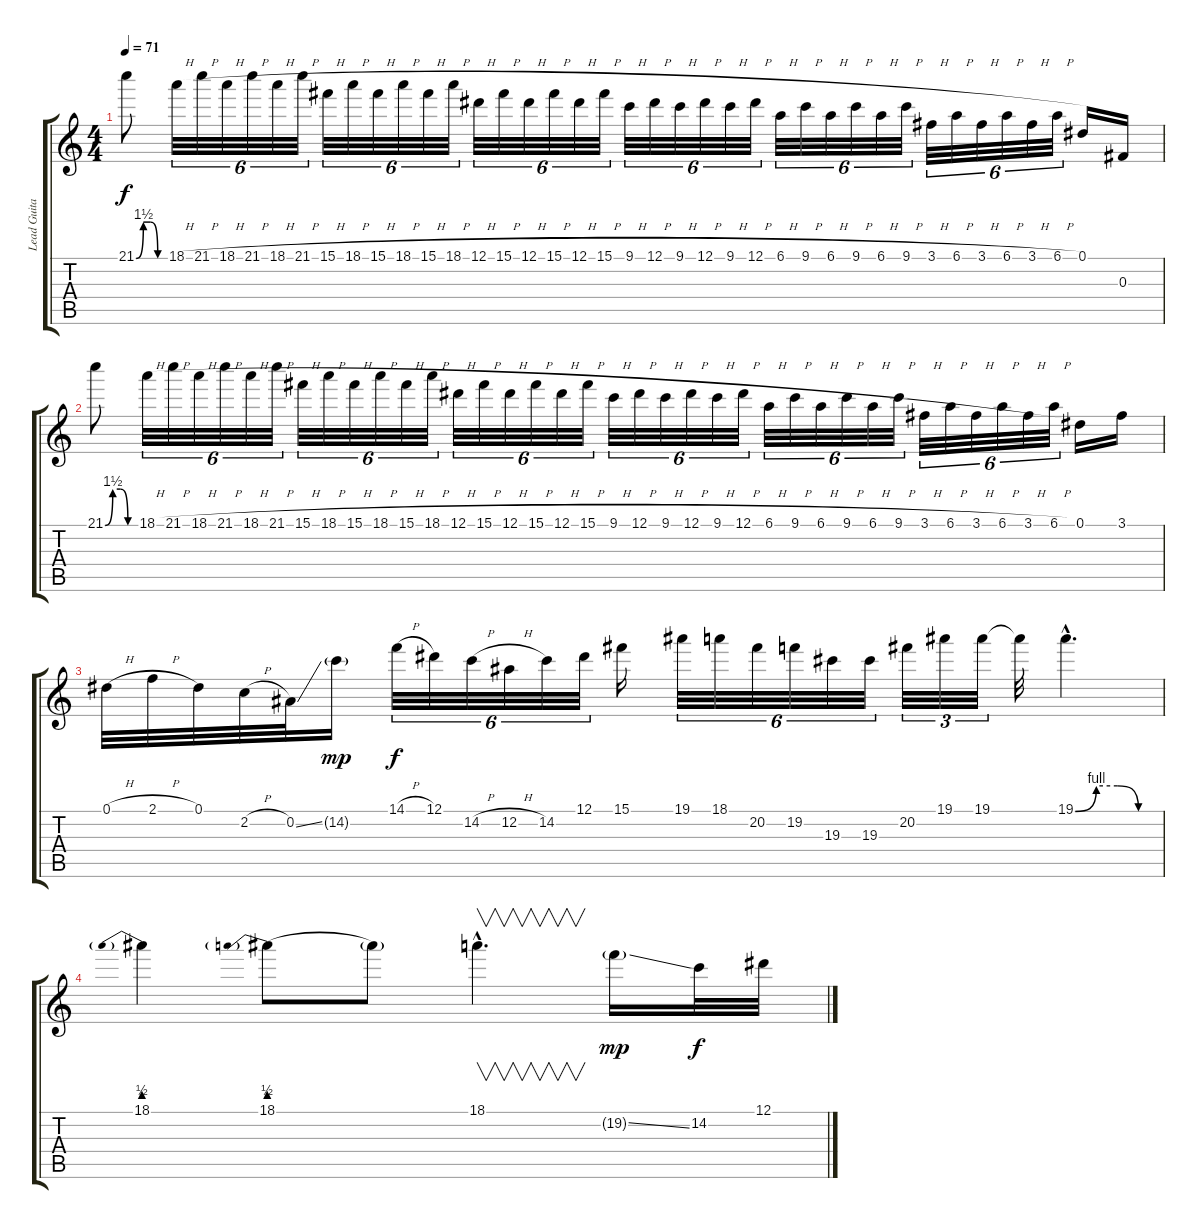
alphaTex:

\track ("Lead Guitar 1" "Lead Guita") {instrument overdrivenguitar}
\staff {score tabs}
\tuning (Eb4 Bb3 Gb3 Db3 Ab2 Eb2) {hide}
\ts (4 4)
\tempo 71
\clef g2
\ks c
21.1{be (custom 0 0 15 6 30 6 45 0 60 0)}.8{dy f} 18.1{h}.32{tu (6 4)} 21.1{h}.32{tu (6 4)} 18.1{h}.32{tu (6 4)} 21.1{h}.32{tu (6 4)} 18.1{h}.32{tu (6 4)} 21.1{h}.32{tu (6 4)} 15.1{h}.32{tu (6 4)} 18.1{h}.32{tu (6 4)} 15.1{h}.32{tu (6 4)} 18.1{h}.32{tu (6 4)} 15.1{h}.32{tu (6 4)} 18.1{h}.32{tu (6 4)} 12.1{h}.32{tu (6 4)} 15.1{h}.32{tu (6 4)} 12.1{h}.32{tu (6 4)} 15.1{h}.32{tu (6 4)} 12.1{h}.32{tu (6 4)} 15.1{h}.32{tu (6 4)} 9.1{h}.32{tu (6 4)} 12.1{h}.32{tu (6 4)} 9.1{h}.32{tu (6 4)} 12.1{h}.32{tu (6 4)} 9.1{h}.32{tu (6 4)} 12.1{h}.32{tu (6 4)} 6.1{h}.32{tu (6 4)} 9.1{h}.32{tu (6 4)} 6.1{h}.32{tu (6 4)} 9.1{h}.32{tu (6 4)} 6.1{h}.32{tu (6 4)} 9.1{h}.32{tu (6 4)} 3.1{h}.32{tu (6 4)} 6.1{h}.32{tu (6 4)} 3.1{h}.32{tu (6 4)} 6.1{h}.32{tu (6 4)} 3.1{h}.32{tu (6 4)} 6.1{h}.32{tu (6 4)} 0.1.16 0.3.16 |
21.1{be (custom 0 0 15 6 30 6 45 0 60 0)}.8 18.1{h}.32{tu (6 4)} 21.1{h}.32{tu (6 4)} 18.1{h}.32{tu (6 4)} 21.1{h}.32{tu (6 4)} 18.1{h}.32{tu (6 4)} 21.1{h}.32{tu (6 4)} 15.1{h}.32{tu (6 4)} 18.1{h}.32{tu (6 4)} 15.1{h}.32{tu (6 4)} 18.1{h}.32{tu (6 4)} 15.1{h}.32{tu (6 4)} 18.1{h}.32{tu (6 4)} 12.1{h}.32{tu (6 4)} 15.1{h}.32{tu (6 4)} 12.1{h}.32{tu (6 4)} 15.1{h}.32{tu (6 4)} 12.1{h}.32{tu (6 4)} 15.1{h}.32{tu (6 4)} 9.1{h}.32{tu (6 4)} 12.1{h}.32{tu (6 4)} 9.1{h}.32{tu (6 4)} 12.1{h}.32{tu (6 4)} 9.1{h}.32{tu (6 4)} 12.1{h}.32{tu (6 4)} 6.1{h}.32{tu (6 4)} 9.1{h}.32{tu (6 4)} 6.1{h}.32{tu (6 4)} 9.1{h}.32{tu (6 4)} 6.1{h}.32{tu (6 4)} 9.1{h}.32{tu (6 4)} 3.1{h}.32{tu (6 4)} 6.1{h}.32{tu (6 4)} 3.1{h}.32{tu (6 4)} 6.1{h}.32{tu (6 4)} 3.1{h}.32{tu (6 4)} 6.1{h}.32{tu (6 4)} 0.1.16 3.1.16 |
0.1{h}.32{balance 8} 2.1{h}.32 0.1.32 2.2{h}.32 0.2{ss}.32 14.2{g}.16{dy mp} 14.1{h}.32{tu (6 4) dy f} 12.1.32{tu (6 4)} 14.2{h}.32{tu (6 4)} 12.2{h}.32{tu (6 4)} 14.2.32{tu (6 4)} 12.1.32{tu (6 4)} 15.1.16 19.1.32{tu (6 4)} 18.1.32{tu (6 4)} 20.2.32{tu (6 4)} 19.2.32{tu (6 4)} 19.3.32{tu (6 4)} 19.3.32{tu (6 4)} 20.2.32{tu (3 2)} 19.1.32{tu (3 2)} 19.1.32{tu (3 2)} 19.1{t}.32 19.1{be (custom 0 0 15 4 30 4 45 0 60 0) hac}.4{d} |
18.1{be (prebend 0 2 60 2)}.4 18.1{be (prebend 0 2 60 2)}.8 18.1{t}.8 18.1{hac}.4{v d} 19.2{ss g}.16{dy mp} 14.2.32{dy f} 12.1.32
